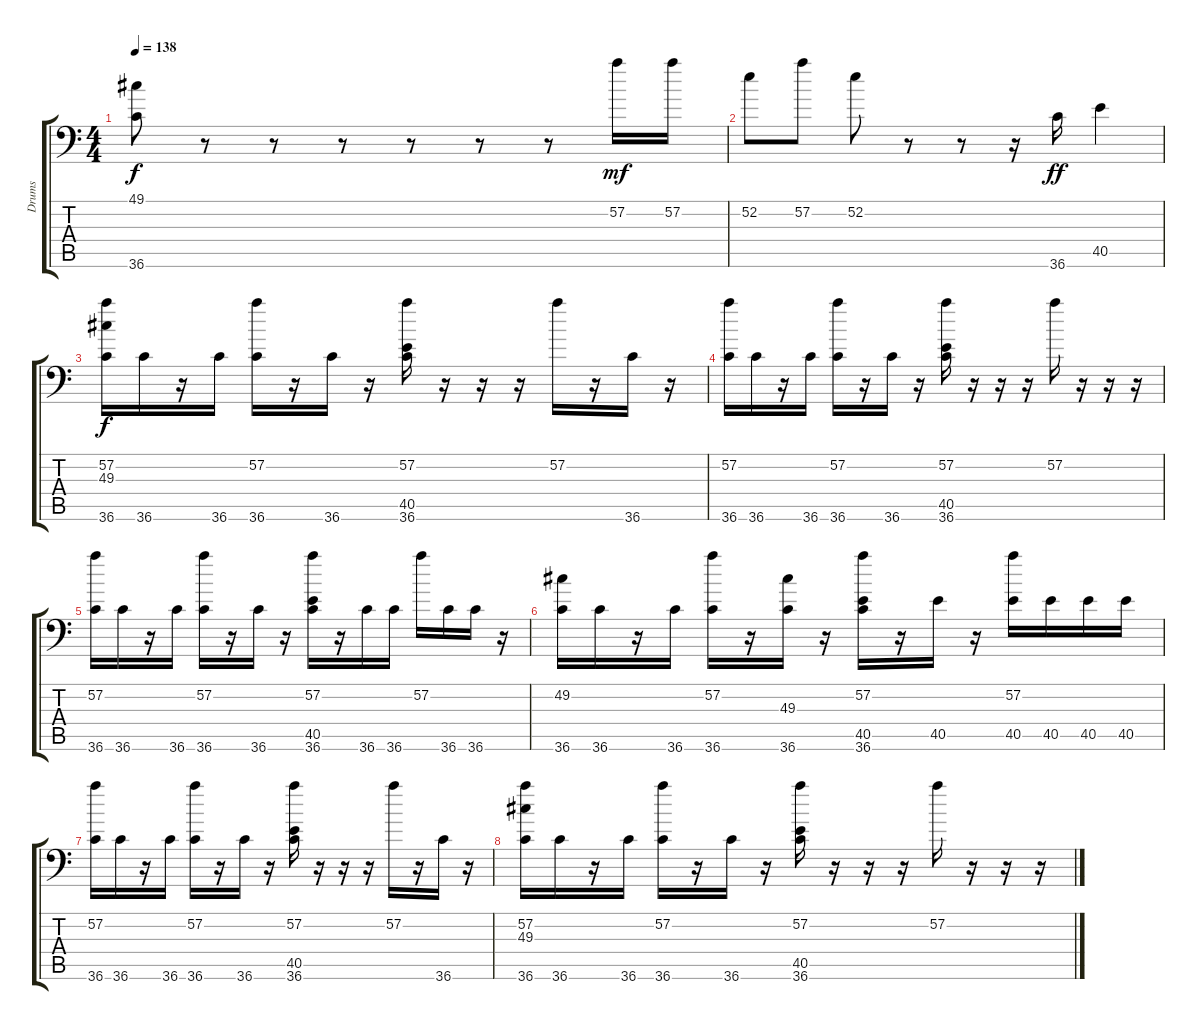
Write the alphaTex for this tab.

\track ("Drums" "Drums") {instrument acousticgrandpiano}
\staff {score tabs}
\tuning (C-1 C-1 C-1 C-1 C-1 C-1) {hide}
\ts (4 4)
\tempo 138
\clef f4
\ks c
(49.1 36.6).8{dy f} r.8 r.8 r.8 r.8 r.8 r.8 57.2.16{dy mf} 57.2.16 |
52.2.8 57.2.8 52.2.8 r.8 r.8 r.16 36.6.16{dy ff} 40.5.4 |
(57.2 49.3 36.6).16{dy f} 36.6.16 r.16 36.6.16 (57.2 36.6).16 r.16 36.6.16 r.16 (57.2 40.5 36.6).16 r.16 r.16 r.16 57.2.16 r.16 36.6.16 r.16 |
(57.2 36.6).16 36.6.16 r.16 36.6.16 (57.2 36.6).16 r.16 36.6.16 r.16 (57.2 40.5 36.6).16 r.16 r.16 r.16 57.2.16 r.16 r.16 r.16 |
(57.2 36.6).16 36.6.16 r.16 36.6.16 (57.2 36.6).16 r.16 36.6.16 r.16 (57.2 40.5 36.6).16 r.16 36.6.16 36.6.16 57.2.16 36.6.16 36.6.16 r.16 |
(49.2 36.6).16 36.6.16 r.16 36.6.16 (57.2 36.6).16 r.16 (49.3 36.6).16 r.16 (57.2 40.5 36.6).16 r.16 40.5.16 r.16 (57.2 40.5).16 40.5.16 40.5.16 40.5.16 |
(57.2 36.6).16 36.6.16 r.16 36.6.16 (57.2 36.6).16 r.16 36.6.16 r.16 (57.2 40.5 36.6).16 r.16 r.16 r.16 57.2.16 r.16 36.6.16 r.16 |
(57.2 49.3 36.6).16 36.6.16 r.16 36.6.16 (57.2 36.6).16 r.16 36.6.16 r.16 (57.2 40.5 36.6).16 r.16 r.16 r.16 57.2.16 r.16 r.16 r.16
